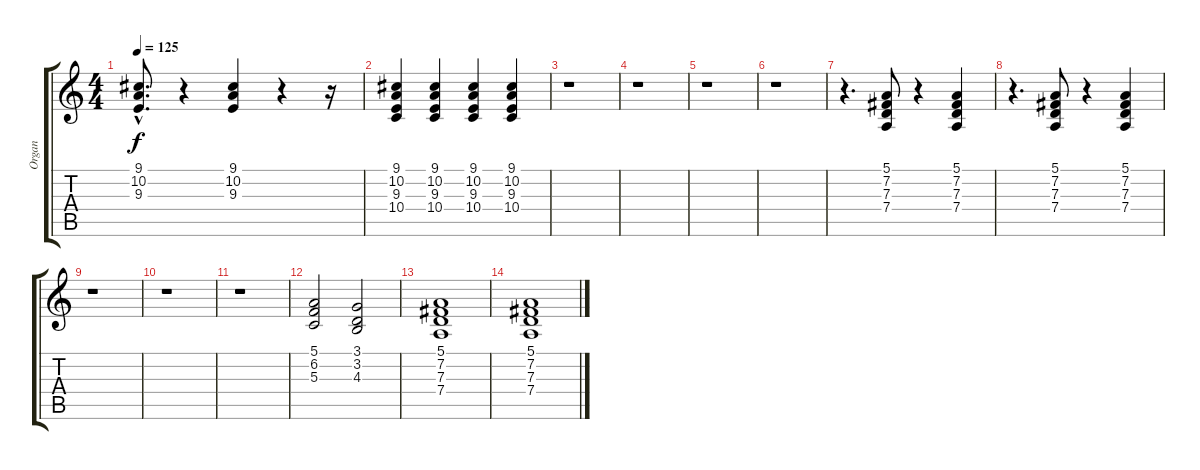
\track ("Organ" "Organ") {instrument drawbarorgan}
\staff {score tabs}
\tuning (E4 B3 G3 D3 A2 E2) {hide}
\ts (4 4)
\tempo 125
\clef g2
\ks c
(9.1{hac} 10.2{hac} 9.3{hac}).8{d dy f volume 9} r.4 (9.1 10.2 9.3).4 r.4 r.16 |
(9.1 10.2 9.3 10.4).4 (9.1 10.2 9.3 10.4).4 (9.1 10.2 9.3 10.4).4 (9.1 10.2 9.3 10.4).4 |
r.1 |
r.1 |
r.1 |
r.1 |
r.4{d} (5.1 7.2 7.3 7.4).8{volume 12} r.4 (5.1 7.2 7.3 7.4).4 |
r.4{d} (5.1 7.2 7.3 7.4).8 r.4 (5.1 7.2 7.3 7.4).4 |
r.1 |
r.1 |
r.1 |
(5.1 6.2 5.3).2 (3.1 3.2 4.3).2 |
(5.1 7.2 7.3 7.4).1 |
(5.1 7.2 7.3 7.4).1
